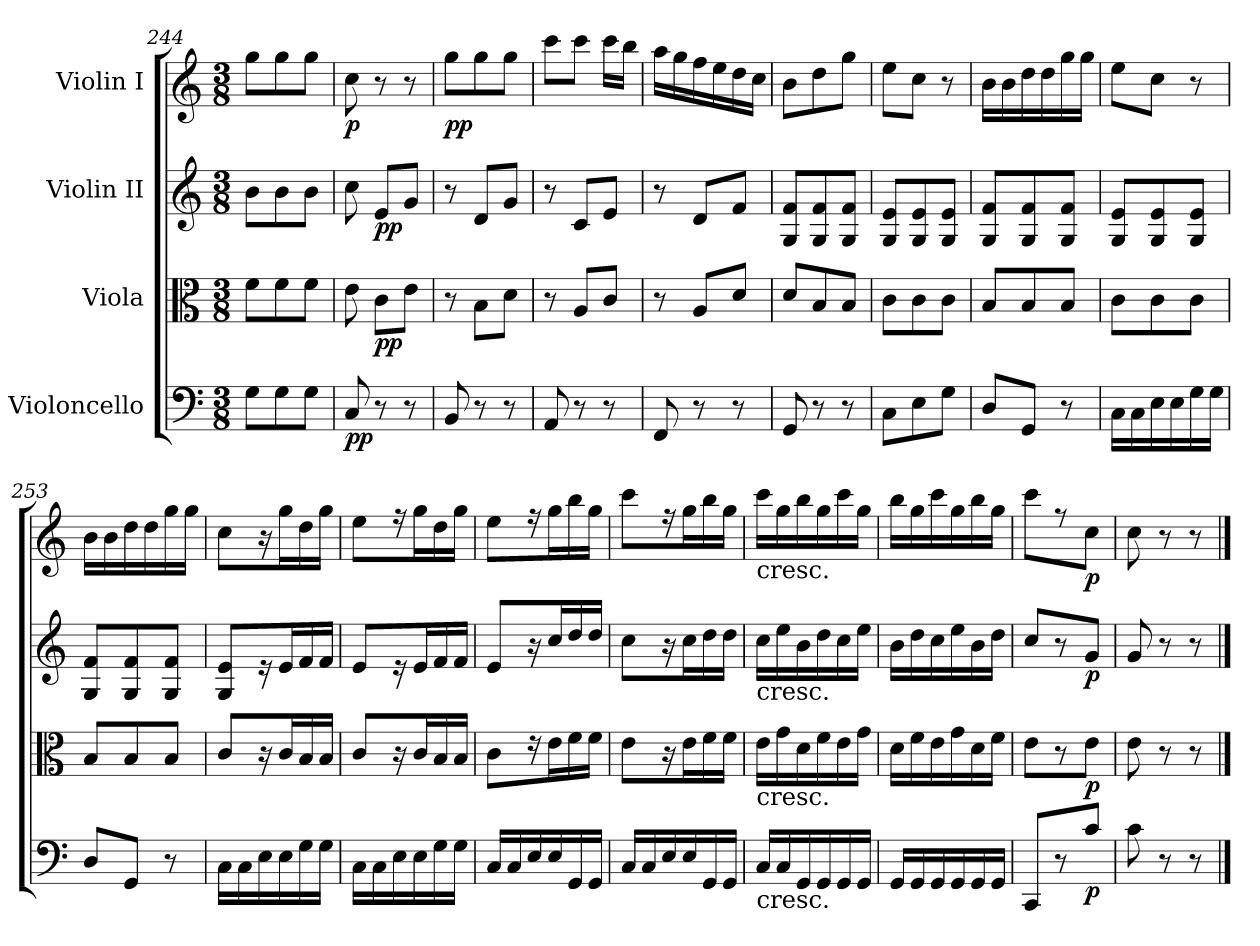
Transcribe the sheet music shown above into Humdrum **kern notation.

**kern	**dynam	**kern	**dynam	**kern	**dynam	**kern	**dynam
*part4	*part4	*part3	*part3	*part2	*part2	*part1	*part1
*staff4	*staff4	*staff3	*staff3	*staff2	*staff2	*staff1	*staff1
*I"Violoncello	*	*I"Viola	*	*I"Violin II	*	*I"Violin I	*
*clefF4	*	*clefC3	*	*clefG2	*	*clefG2	*
*k[]	*	*k[]	*	*k[]	*	*k[]	*
*M3/8	*	*M3/8	*	*M3/8	*	*M3/8	*
=244	=244	=244	=244	=244	=244	=244	=244
8G\L	.	8f\L	.	8b\L	.	8gg\L	.
8G\	.	8f\	.	8b\	.	8gg\	.
8G\J	.	8f\J	.	8b\J	.	8gg\J	.
=245	=245	=245	=245	=245	=245	=245	=245
!	!LO:DY:b	!	!	!	!	!	!LO:DY:b
8C/	pp	8e\	.	8cc\	.	8cc\	p
!	!	!	!LO:DY:b	!	!LO:DY:b	!	!
8r	.	8c\L	pp	8e/L	pp	8r	.
8r	.	8e\J	.	8g/J	.	8r	.
=246	=246	=246	=246	=246	=246	=246	=246
!	!	!	!	!	!	!	!LO:DY:b
8BB/	.	8r	.	8r	.	8gg\L	pp
8r	.	8B\L	.	8d/L	.	8gg\	.
8r	.	8d\J	.	8g/J	.	8gg\J	.
=247	=247	=247	=247	=247	=247	=247	=247
8AA/	.	8r	.	8r	.	8ccc\L	.
8r	.	8A/L	.	8c/L	.	8ccc\J	.
8r	.	8c/J	.	8e/J	.	16ccc\LL	.
.	.	.	.	.	.	16bb\JJ	.
=248	=248	=248	=248	=248	=248	=248	=248
8FF/	.	8r	.	8r	.	16aa\LL	.
.	.	.	.	.	.	16gg\	.
8r	.	8A/L	.	8d/L	.	16ff\	.
.	.	.	.	.	.	16ee\	.
8r	.	8d/J	.	8f/J	.	16dd\	.
.	.	.	.	.	.	16cc\JJ	.
=249	=249	=249	=249	=249	=249	=249	=249
8GG/	.	8d/L	.	8G/ 8f/L	.	8b\L	.
8r	.	8B/	.	8G/ 8f/	.	8dd\	.
8r	.	8B/J	.	8G/ 8f/J	.	8gg\J	.
=250	=250	=250	=250	=250	=250	=250	=250
8C\L	.	8c\L	.	8G/ 8e/L	.	8ee\L	.
8E\	.	8c\	.	8G/ 8e/	.	8cc\J	.
8G\J	.	8c\J	.	8G/ 8e/J	.	8r	.
=251	=251	=251	=251	=251	=251	=251	=251
8D/L	.	8B/L	.	8G/ 8f/L	.	16b\LL	.
.	.	.	.	.	.	16b\	.
8GG/J	.	8B/	.	8G/ 8f/	.	16dd\	.
.	.	.	.	.	.	16dd\	.
8r	.	8B/J	.	8G/ 8f/J	.	16gg\	.
.	.	.	.	.	.	16gg\JJ	.
=252	=252	=252	=252	=252	=252	=252	=252
16C\LL	.	8c\L	.	8G/ 8e/L	.	8ee\L	.
16C\	.	.	.	.	.	.	.
16E\	.	8c\	.	8G/ 8e/	.	8cc\J	.
16E\	.	.	.	.	.	.	.
16G\	.	8c\J	.	8G/ 8e/J	.	8r	.
16G\JJ	.	.	.	.	.	.	.
=253	=253	=253	=253	=253	=253	=253	=253
8D/L	.	8B/L	.	8G/ 8f/L	.	16b\LL	.
.	.	.	.	.	.	16b\	.
8GG/J	.	8B/	.	8G/ 8f/	.	16dd\	.
.	.	.	.	.	.	16dd\	.
8r	.	8B/J	.	8G/ 8f/J	.	16gg\	.
.	.	.	.	.	.	16gg\JJ	.
=254	=254	=254	=254	=254	=254	=254	=254
16C\LL	.	8c/L	.	8G/ 8e/L	.	8cc\L	.
16C\	.	.	.	.	.	.	.
16E\	.	16r	.	16r	.	16r	.
16E\	.	16c/L	.	16e/L	.	16gg\L	.
16G\	.	16B/	.	16f/	.	16dd\	.
16G\JJ	.	16B/JJ	.	16f/JJ	.	16gg\JJ	.
=255	=255	=255	=255	=255	=255	=255	=255
16C\LL	.	8c/L	.	8e/L	.	8ee\L	.
16C\	.	.	.	.	.	.	.
16E\	.	16r	.	16r	.	16r	.
16E\	.	16c/L	.	16e/L	.	16gg\L	.
16G\	.	16B/	.	16f/	.	16dd\	.
16G\JJ	.	16B/JJ	.	16f/JJ	.	16gg\JJ	.
=256	=256	=256	=256	=256	=256	=256	=256
16C/LL	.	8c\L	.	8e/L	.	8ee\L	.
16C/	.	.	.	.	.	.	.
16E/	.	16r	.	16r	.	16r	.
16E/	.	16e\L	.	16cc/L	.	16gg\L	.
16GG/	.	16f\	.	16dd/	.	16bb\	.
16GG/JJ	.	16f\JJ	.	16dd/JJ	.	16gg\JJ	.
=257	=257	=257	=257	=257	=257	=257	=257
16C/LL	.	8e\L	.	8cc\L	.	8ccc\L	.
16C/	.	.	.	.	.	.	.
16E/	.	16r	.	16r	.	16r	.
16E/	.	16e\L	.	16cc\L	.	16gg\L	.
16GG/	.	16f\	.	16dd\	.	16bb\	.
16GG/JJ	.	16f\JJ	.	16dd\JJ	.	16gg\JJ	.
=258	=258	=258	=258	=258	=258	=258	=258
!	!	!	!	!	!	!LO:TX:b:t=cresc.	!
!	!	!	!	!LO:TX:b:t=cresc.	!	!	!
!	!	!LO:TX:b:t=cresc.	!	!	!	!	!
!LO:TX:b:t=cresc.	!	!	!	!	!	!	!
16C/LL	.	16e\LL	.	16cc\LL	.	16ccc\LL	.
16C/	.	16g\	.	16ee\	.	16gg\	.
16GG/	.	16d\	.	16b\	.	16bb\	.
16GG/	.	16f\	.	16dd\	.	16gg\	.
16GG/	.	16e\	.	16cc\	.	16ccc\	.
16GG/JJ	.	16g\JJ	.	16ee\JJ	.	16gg\JJ	.
=259	=259	=259	=259	=259	=259	=259	=259
16GG/LL	.	16d\LL	.	16b\LL	.	16bb\LL	.
16GG/	.	16f\	.	16dd\	.	16gg\	.
16GG/	.	16e\	.	16cc\	.	16ccc\	.
16GG/	.	16g\	.	16ee\	.	16gg\	.
16GG/	.	16d\	.	16b\	.	16bb\	.
16GG/JJ	.	16f\JJ	.	16dd\JJ	.	16gg\JJ	.
=260	=260	=260	=260	=260	=260	=260	=260
8CC/L	.	8e\L	.	8cc/L	.	8ccc\L	.
8r	.	8r	.	8r	.	8r	.
!	!LO:DY:b	!	!LO:DY:b	!	!LO:DY:b	!	!LO:DY:b
8c/J	p	8e\J	p	8g/J	p	8cc\J	p
=261	=261	=261	=261	=261	=261	=261	=261
8c\	.	8e\	.	8g/	.	8cc\	.
8r	.	8r	.	8r	.	8r	.
8r	.	8r	.	8r	.	8r	.
==	==	==	==	==	==	==	==
*-	*-	*-	*-	*-	*-	*-	*-
